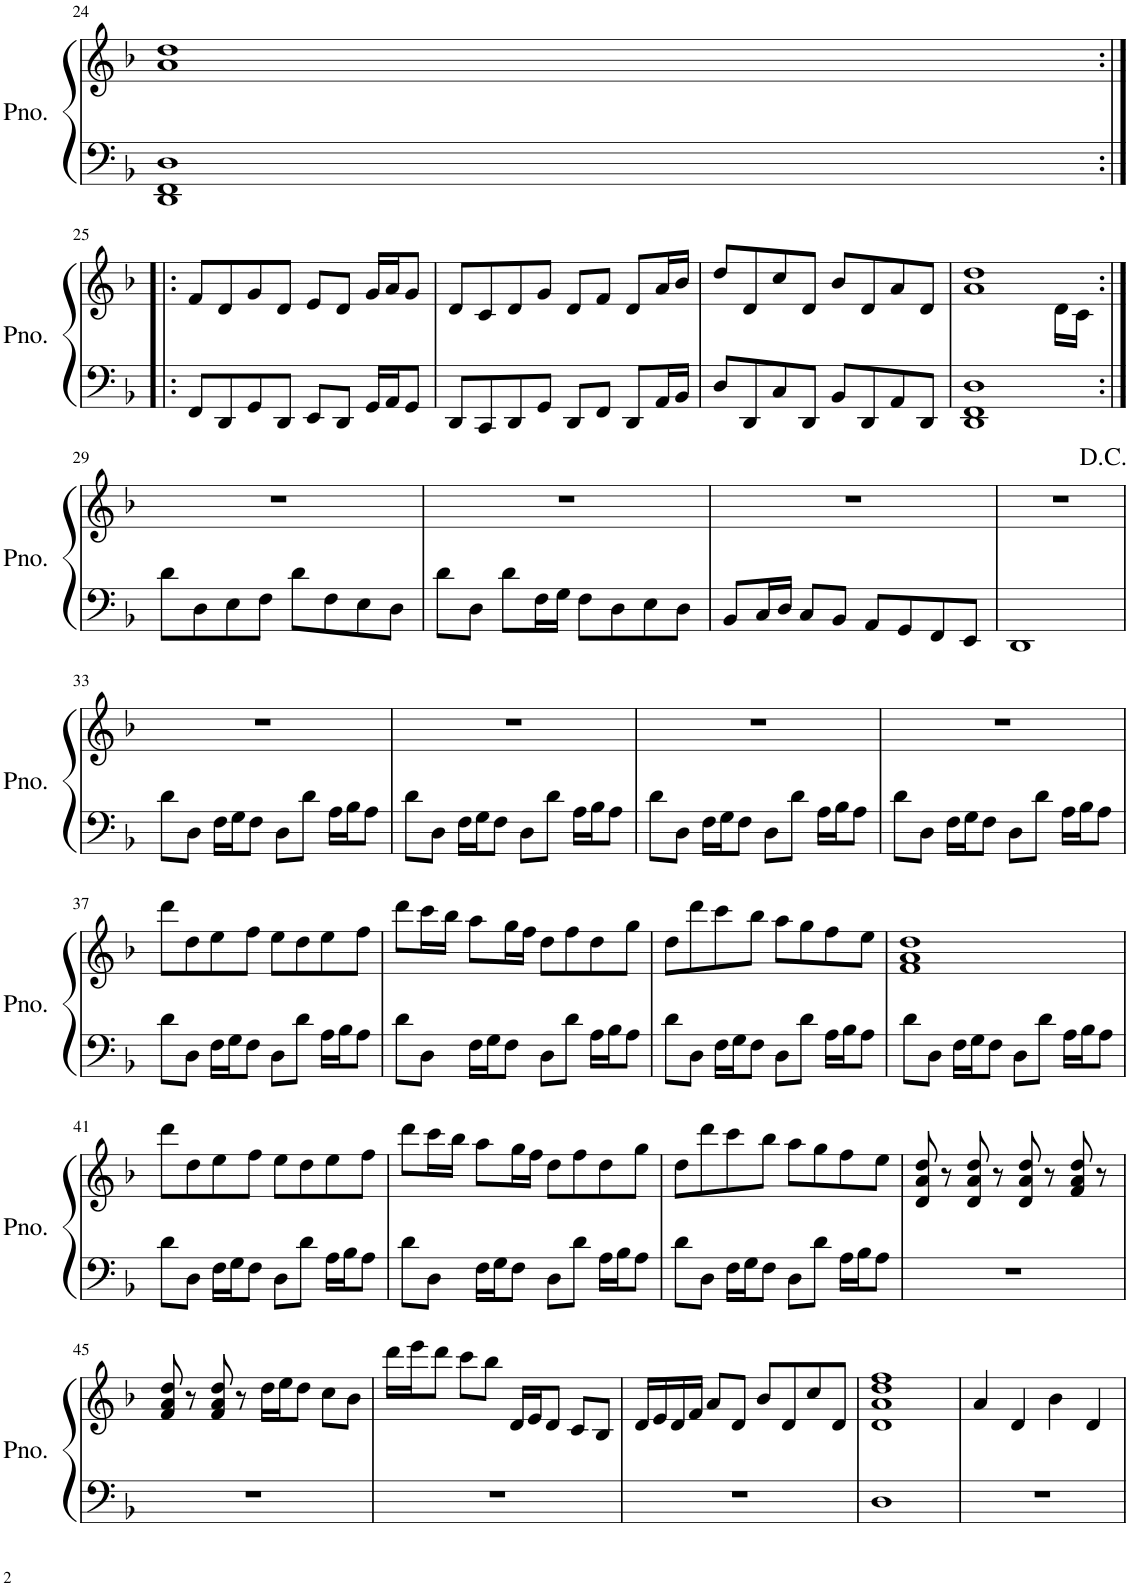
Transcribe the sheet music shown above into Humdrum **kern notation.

**kern	**kern
*part1	*part1
*staff2	*staff1
*I"Piano	*
*I'Pno.	*
!!LO:PB:g=z
*clefF4	*clefG2
*k[b-]	*k[b-]
*M4/4	*M4/4
=24	=24
1DD 1FF 1D	1a 1dd
!!LO:LB:g=z
=25:|!|:	=25:|!|:
8FF/L	8f/L
8DD/	8d/
8GG/	8g/
8DD/J	8d/J
8EE/L	8e/L
8DD/J	8d/J
16GG/LL	16g/LL
16AA/J	16a/J
8GG/J	8g/J
=26	=26
8DD/L	8d/L
8CC/	8c/
8DD/	8d/
8GG/J	8g/J
8DD/L	8d/L
8FF/J	8f/J
8DD/L	8d/L
16AA/L	16a/L
16BB-/JJ	16b-/JJ
=27	=27
8D/L	8dd/L
8DD/	8d/
8C/	8cc/
8DD/J	8d/J
8BB-/L	8b-/L
8DD/	8d/
8AA/	8a/
8DD/J	8d/J
=28	=28
*	*^
1DD 1FF 1D	1a 1dd	2..ryy
.	.	16d\LL
.	.	16c\JJ
*	*v	*v
!!LO:LB:g=z
=29:|!	=29:|!
8d\L	1r
8D\	.
8E\	.
8F\J	.
8d\L	.
8F\	.
8E\	.
8D\J	.
=30	=30
8d\L	1r
8D\J	.
8d\L	.
16F\L	.
16G\JJ	.
8F\L	.
8D\	.
8E\	.
8D\J	.
=31	=31
8BB-/L	1r
16C/L	.
16D/JJ	.
8C/L	.
8BB-/J	.
8AA/L	.
8GG/	.
8FF/	.
8EE/J	.
=32	=32
1DD	1r
!!LO:LB:g=z
=33	=33
8d\L	1r
8D\J	.
16F\LL	.
16G\J	.
8F\J	.
8D\L	.
8d\J	.
16A\LL	.
16B-\J	.
8A\J	.
=34	=34
8d\L	1r
8D\J	.
16F\LL	.
16G\J	.
8F\J	.
8D\L	.
8d\J	.
16A\LL	.
16B-\J	.
8A\J	.
=35	=35
8d\L	1r
8D\J	.
16F\LL	.
16G\J	.
8F\J	.
8D\L	.
8d\J	.
16A\LL	.
16B-\J	.
8A\J	.
=36	=36
8d\L	1r
8D\J	.
16F\LL	.
16G\J	.
8F\J	.
8D\L	.
8d\J	.
16A\LL	.
16B-\J	.
8A\J	.
!!LO:LB:g=z
=37	=37
8d\L	8ddd\L
8D\J	8dd\
16F\LL	8ee\
16G\J	.
8F\J	8ff\J
8D\L	8ee\L
8d\J	8dd\
16A\LL	8ee\
16B-\J	.
8A\J	8ff\J
=38	=38
8d\L	8ddd\L
8D\J	16ccc\L
.	16bb-\JJ
16F\LL	8aa\L
16G\J	.
8F\J	16gg\L
.	16ff\JJ
8D\L	8dd\L
8d\J	8ff\
16A\LL	8dd\
16B-\J	.
8A\J	8gg\J
=39	=39
8d\L	8dd\L
8D\J	8ddd\
16F\LL	8ccc\
16G\J	.
8F\J	8bb-\J
8D\L	8aa\L
8d\J	8gg\
16A\LL	8ff\
16B-\J	.
8A\J	8ee\J
=40	=40
8d\L	1f 1a 1dd
8D\J	.
16F\LL	.
16G\J	.
8F\J	.
8D\L	.
8d\J	.
16A\LL	.
16B-\J	.
8A\J	.
!!LO:LB:g=z
=41	=41
8d\L	8ddd\L
8D\J	8dd\
16F\LL	8ee\
16G\J	.
8F\J	8ff\J
8D\L	8ee\L
8d\J	8dd\
16A\LL	8ee\
16B-\J	.
8A\J	8ff\J
=42	=42
8d\L	8ddd\L
8D\J	16ccc\L
.	16bb-\JJ
16F\LL	8aa\L
16G\J	.
8F\J	16gg\L
.	16ff\JJ
8D\L	8dd\L
8d\J	8ff\
16A\LL	8dd\
16B-\J	.
8A\J	8gg\J
=43	=43
8d\L	8dd\L
8D\J	8ddd\
16F\LL	8ccc\
16G\J	.
8F\J	8bb-\J
8D\L	8aa\L
8d\J	8gg\
16A\LL	8ff\
16B-\J	.
8A\J	8ee\J
=44	=44
1r	8d/ 8a/ 8dd/
.	8r
.	8d/ 8a/ 8dd/
.	8r
.	8d/ 8a/ 8dd/
.	8r
.	8f/ 8a/ 8dd/
.	8r
!!LO:LB:g=z
=45	=45
1r	8f/ 8a/ 8dd/
.	8r
.	8f/ 8a/ 8dd/
.	8r
.	16dd\LL
.	16ee\J
.	8dd\J
.	8cc\L
.	8b-\J
=46	=46
1r	16ddd\LL
.	16eee\J
.	8ddd\J
.	8ccc\L
.	8bb-\J
.	16d/LL
.	16e/J
.	8d/J
.	8c/L
.	8B-/J
=47	=47
1r	16d/LL
.	16e/
.	16d/
.	16f/JJ
.	8a/L
.	8d/J
.	8b-/L
.	8d/
.	8cc/
.	8d/J
=48	=48
1D	1d 1a 1dd 1ff
=49	=49
1r	4a/
.	4d/
.	4b-\
.	4d/
=	=
*-	*-
